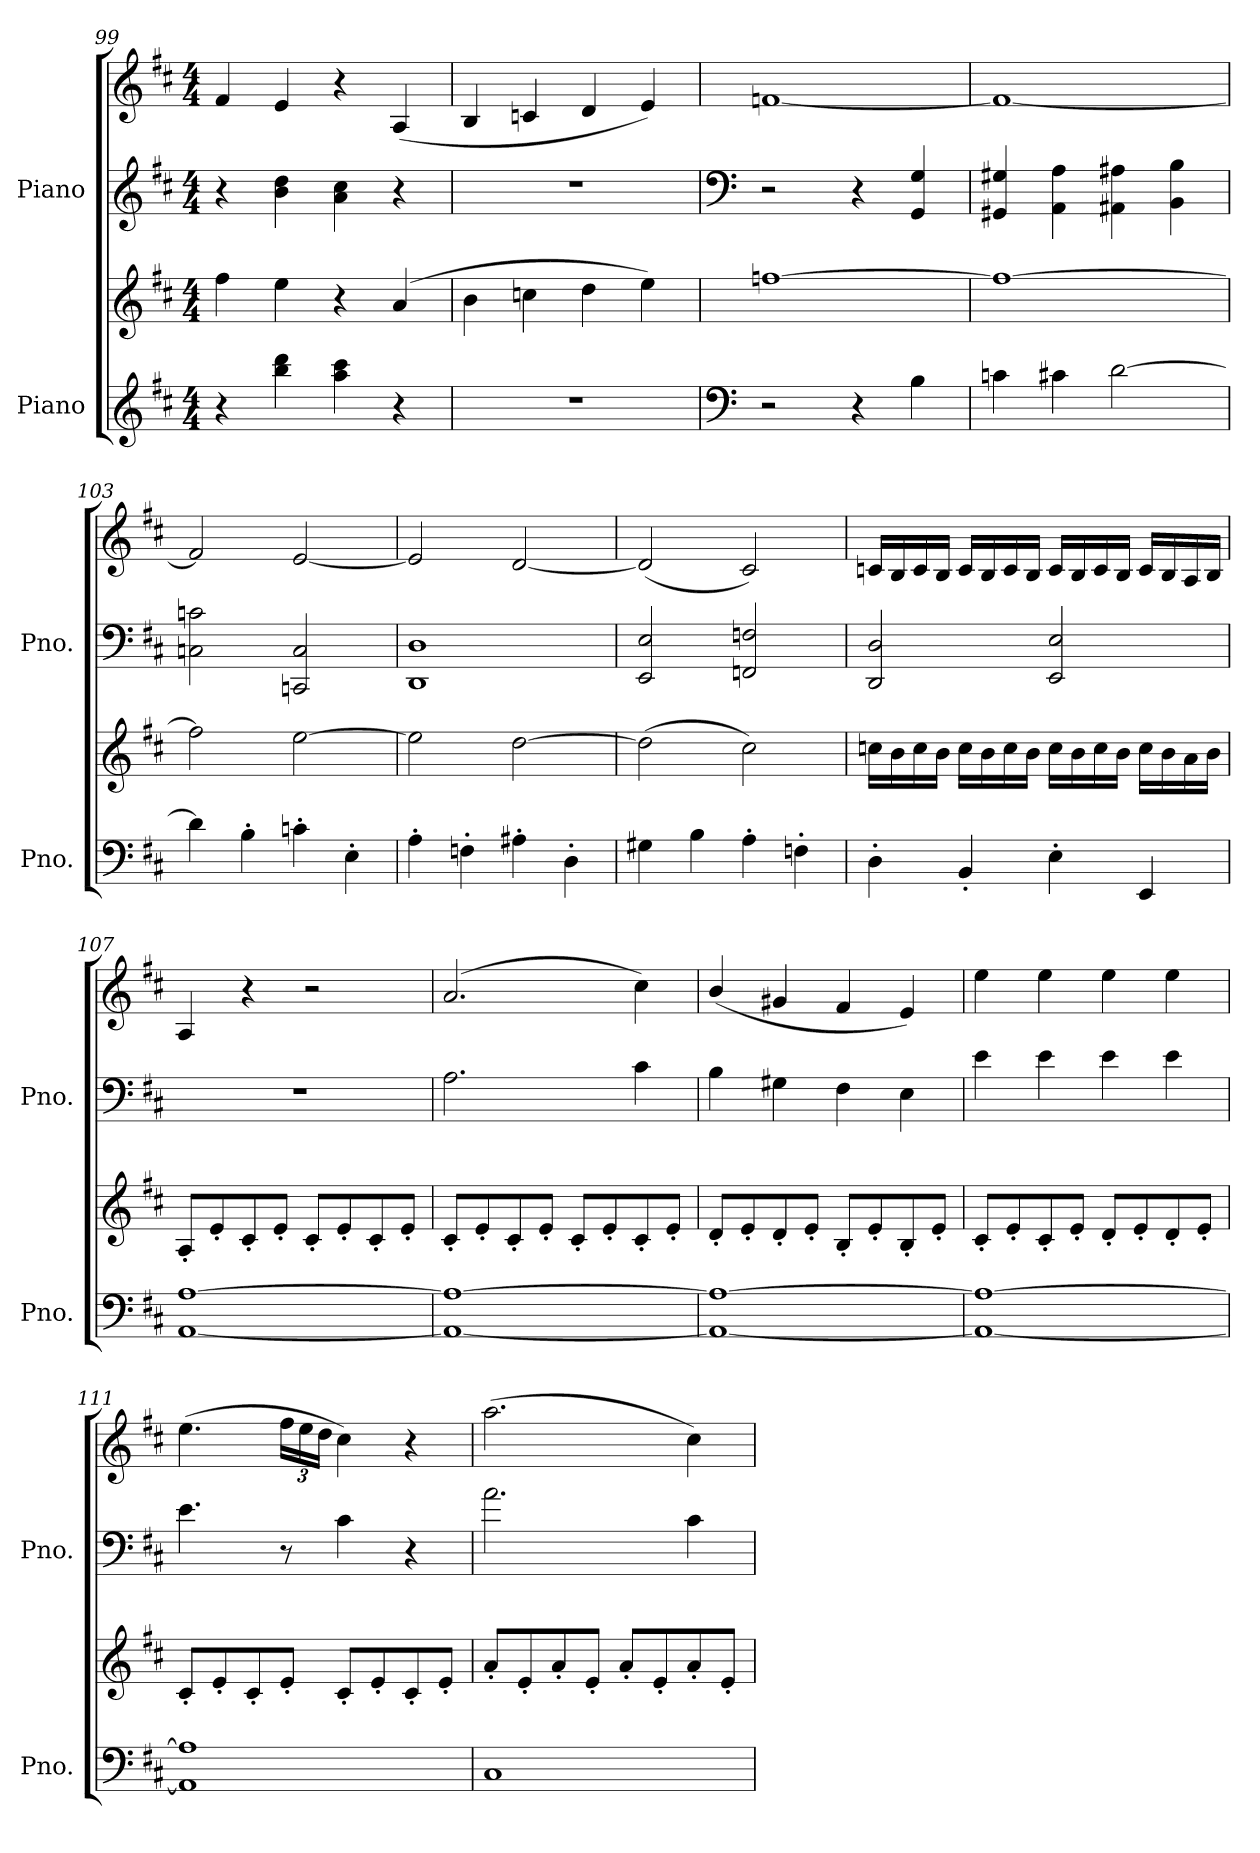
**kern	**kern	**kern	**kern
*part2	*part2	*part1	*part1
*staff4	*staff3	*staff2	*staff1
*I"Piano	*	*I"Piano	*
*I'Pno.	*	*I'Pno.	*
*clefG2	*clefG2	*clefG2	*clefG2
*k[f#c#]	*k[f#c#]	*k[f#c#]	*k[f#c#]
*M4/4	*M4/4	*M4/4	*M4/4
=99	=99	=99	=99
4r	4ff#\	4r	4f#/
4bb\ 4ddd\	4ee\	4b\ 4dd\	4e/
4aa\ 4ccc#\	4r	4a\ 4cc#\	4r
4r	(<4a/	4r	(<4A/
=100	=100	=100	=100
1r	4b\	1r	4B/
.	4ccn\	.	4cn/
.	4dd\	.	4d/
.	4ee\)	.	4e/)
=101	=101	=101	=101
*clefF4	*	*clefF4	*
2r	[1ffn	2r	[1fn
4r	.	4r	.
4B\	.	4GG/ 4G/	.
=102	=102	=102	=102
4cn\	1ff_	4GG#X/ 4G#X/	1f_
4c#X\	.	4AA\ 4A\	.
[2d\	.	4AA#X\ 4A#X\	.
.	.	4BB\ 4B\	.
!!LO:PB:g=z
=103	=103	=103	=103
4d\]	2ff\]	2Cn\ 2cn\	2f/]
4B'\	.	.	.
4cn'\	[2ee\	2CCn/ 2C/	[2e/
4E'\	.	.	.
=104	=104	=104	=104
4A'\	2ee\]	1DD 1D	2e/]
4Fn'\	.	.	.
4A#X'\	[2dd\	.	[2d/
4D'\	.	.	.
=105	=105	=105	=105
4G#X\	(>2dd\]	2EE/ 2E/	(<2d/]
4B\	.	.	.
4A'\	2cc#\)	2FFn/ 2Fn/	2c#/)
4Fn'\	.	.	.
=106	=106	=106	=106
4D'\	16ccn\LL	2DD/ 2D/	16cn/LL
.	16b\	.	16B/
.	16cc\	.	16c/
.	16b\JJ	.	16B/JJ
4BB'/	16cc\LL	.	16c/LL
.	16b\	.	16B/
.	16cc\	.	16c/
.	16b\JJ	.	16B/JJ
4E'\	16cc\LL	2EE/ 2E/	16c/LL
.	16b\	.	16B/
.	16cc\	.	16c/
.	16b\JJ	.	16B/JJ
4EE/	16cc\LL	.	16c/LL
.	16b\	.	16B/
.	16a\	.	16A/
.	16b\JJ	.	16B/JJ
!!LO:LB:g=z
=107	=107	=107	=107
[1AA [1A	8A'/L	1r	4A/
.	8e'/	.	.
.	8c#'/	.	4r
.	8e'/J	.	.
.	8c#'/L	.	2r
.	8e'/	.	.
.	8c#'/	.	.
.	8e'/J	.	.
=108	=108	=108	=108
1AA_ 1A_	8c#'/L	2.A\	(>2.a/
.	8e'/	.	.
.	8c#'/	.	.
.	8e'/J	.	.
.	8c#'/L	.	.
.	8e'/	.	.
.	8c#'/	4c#\	4cc#\)
.	8e'/J	.	.
=109	=109	=109	=109
1AA_ 1A_	8d'/L	4B\	(<4b/
.	8e'/	.	.
.	8d'/	4G#X\	4g#X/
.	8e'/J	.	.
.	8B'/L	4F#\	4f#/
.	8e'/	.	.
.	8B'/	4E\	4e/)
.	8e'/J	.	.
=110	=110	=110	=110
1AA_ 1A_	8c#'/L	4e\	4ee\
.	8e'/	.	.
.	8c#'/	4e\	4ee\
.	8e'/J	.	.
.	8d'/L	4e\	4ee\
.	8e'/	.	.
.	8d'/	4e\	4ee\
.	8e'/J	.	.
=111	=111	=111	=111
1AA] 1A]	8c#'/L	4.e\	(>4.ee\
.	8e'/	.	.
.	8c#'/	.	.
*	*	*	*Xbrackettup
.	8e'/J	8r	24ff#\LL
.	.	.	24ee\
.	.	.	24dd\JJ
.	8c#'/L	4c#\	4cc#\)
.	8e'/	.	.
.	8c#'/	4r	4r
.	8e'/J	.	.
!!LO:LB:g=z
=112	=112	=112	=112
1C#	8a'/L	2.a\	(>2.aa\
.	8e'/	.	.
.	8a'/	.	.
.	8e'/J	.	.
.	8a'/L	.	.
.	8e'/	.	.
.	8a'/	4c#\	4cc#\)
.	8e'/J	.	.
=	=	=	=
*-	*-	*-	*-
